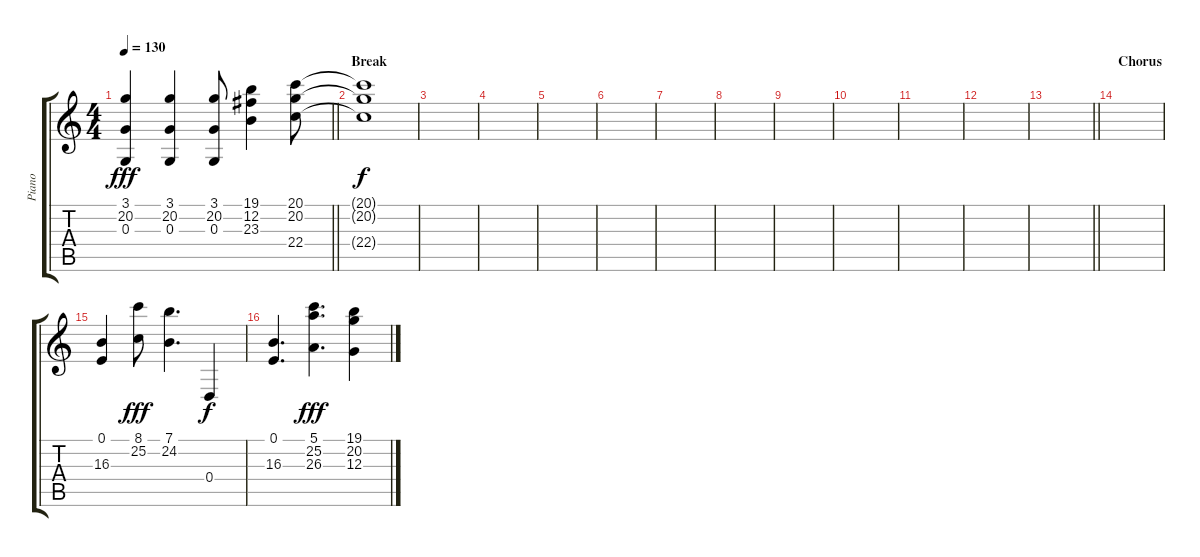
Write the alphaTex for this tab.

\track ("Piano" "Piano") {instrument acousticgrandpiano}
\staff {score tabs}
\tuning (E4 B3 G3 D3 A2 E2) {hide}
\ts (4 4)
\tempo 130
\clef g2
\barLineRight lightlight
\ks c
(3.1 20.2 0.3).4{dy fff} (3.1 20.2 0.3).4 (3.1 20.2 0.3).8 (19.1 12.2 23.3).4 (20.1 20.2 22.4).8 |
\section ("" "Break")
(20.1{t} 20.2{t} 22.4{t}).1{dy f} |
|
|
|
|
|
|
|
|
|
|
\barLineRight lightlight
|
\section ("" "Chorus")
|
(0.1 16.3).4 (8.1 25.2).8{dy fff} (7.1 24.2).4{d} 0.4.4{dy f} |
(0.1 16.3).4{d} (5.1 25.2 26.3).4{d dy fff} (19.1 20.2 12.3).4
